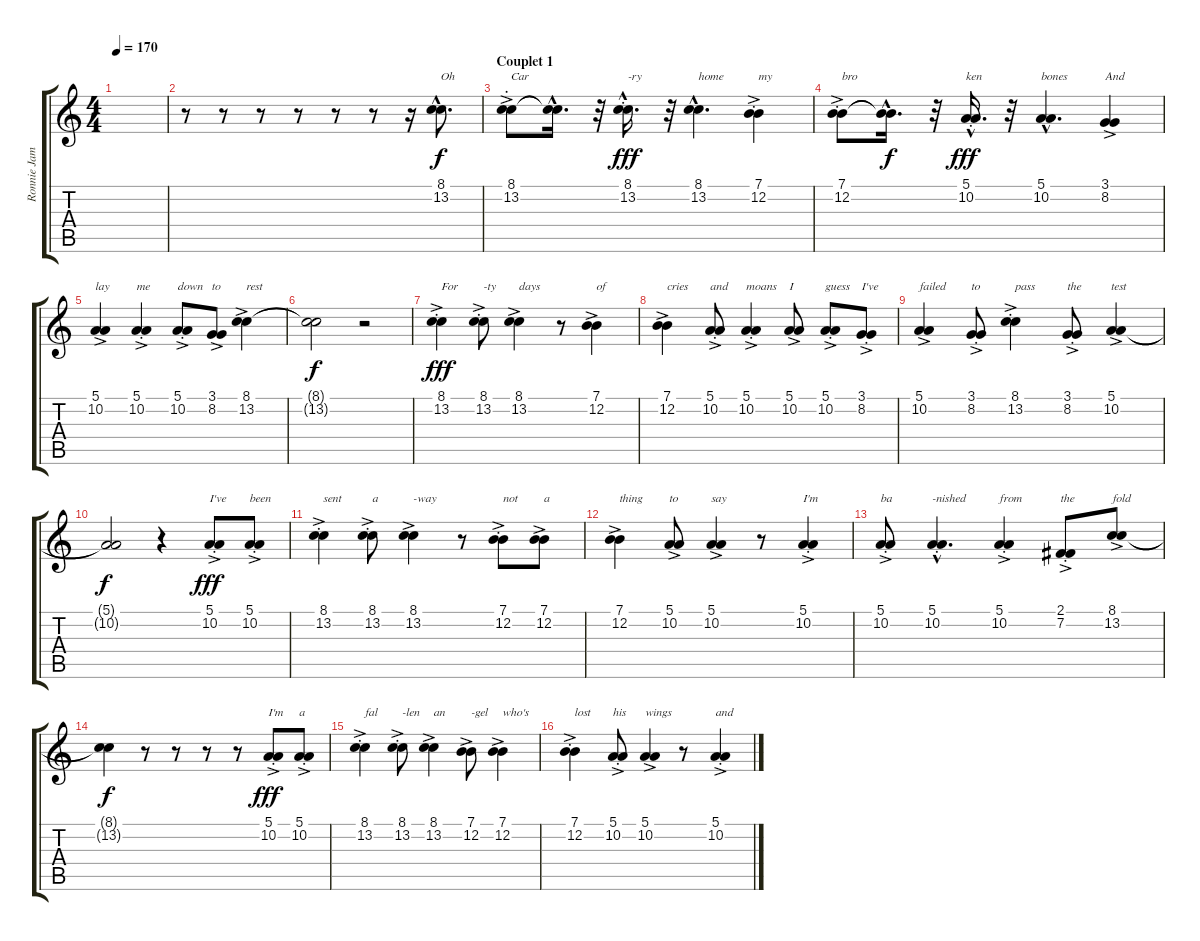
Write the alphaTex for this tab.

\track ("Ronnie James Dio" "Ronnie Jam") {instrument brasssection}
\staff {score tabs}
\tuning (E4 B3 G3 D3 A2 E2) {hide}
\ts (4 4)
\tempo 170
\clef g2
\ks c
|
r.8 r.8 r.8 r.8 r.8 r.8 r.16 (8.1{hac} 13.2{hac}).8{d txt "Oh"} |
\section ("" "Couplet 1")
(8.1{ac} 13.2{ac st}).8{txt "Car"} (8.1{hac t} 13.2{hac t}).16{d dy f} r.32 (8.1{hac st} 13.2{hac}).16{d txt "-ry" dy fff} r.32 (8.1{hac} 13.2{hac}).4{d txt "home"} (7.1{ac st} 12.2{ac}).4{txt "my"} |
(7.1{ac st} 12.2{ac st}).8{txt "bro"} (7.1{hac t} 12.2{hac t}).16{d dy f} r.32 (5.1{hac st} 10.2{hac}).16{d txt "ken" dy fff} r.32 (5.1{hac} 10.2{hac}).4{d txt "bones"} (3.1{ac} 8.2{ac}).4{txt "And"} |
(5.1{ac} 10.2{ac}).4{txt "lay"} (5.1{ac st} 10.2{ac st}).4{txt "me"} (5.1{ac st} 10.2{ac}).8{txt "down"} (3.1{ac} 8.2{ac}).8{txt "to"} (8.1{ac} 13.2{ac}).4{txt "rest"} |
(8.1{t} 13.2{t}).2{dy f} r.2 |
(8.1{ac st} 13.2{ac}).4{txt "For" dy fff} (8.1{ac st} 13.2{ac}).8{txt "-ty"} (8.1{ac} 13.2).4{txt "days"} r.8 (7.1{ac} 12.2{ac}).4{txt "of"} |
(7.1{ac} 12.2{ac}).4{txt "cries"} (5.1{ac st} 10.2{ac}).8{txt "and"} (5.1{ac st} 10.2{ac}).4{txt "moans"} (5.1{ac} 10.2{ac}).8{txt "I"} (5.1{st} 10.2{ac}).8{txt "guess"} (3.1{ac st} 8.2{ac}).8{txt "I've"} |
(5.1{ac} 10.2{ac}).4{txt "failed"} (3.1{st} 8.2{ac}).8{txt "to"} (8.1{ac st} 13.2{ac}).4{txt "pass"} (3.1{ac st} 8.2{ac}).8{txt "the"} (5.1{ac} 10.2{ac}).4{txt "test"} |
(5.1{t} 10.2{t}).2{dy f} r.4 (5.1{ac st} 10.2{ac}).8{txt "I've" dy fff} (5.1{ac st} 10.2{ac}).8{txt "been"} |
(8.1{ac st} 13.2{ac}).4{txt "sent"} (8.1{ac st} 13.2{ac}).8{txt "a"} (8.1{ac} 13.2{ac}).4{txt "-way"} r.8 (7.1{ac st} 12.2{ac}).8{txt "not"} (7.1{ac} 12.2{ac}).8{txt "a"} |
(7.1{ac} 12.2{ac}).4{txt "thing"} (5.1{ac} 10.2{ac}).8{txt "to"} (5.1{ac} 10.2{ac}).4{txt "say"} r.8 (5.1{ac st} 10.2{ac}).4{txt "I'm"} |
(5.1{ac st} 10.2{ac}).8{txt "ba"} (5.1{hac st} 10.2{hac}).4{d txt "-nished"} (5.1{ac st} 10.2{ac}).4{txt "from"} (2.1{ac st} 7.2{ac}).8{txt "the"} (8.1{ac} 13.2{ac}).8{txt "fold"} |
(8.1{t} 13.2{t}).4{dy f} r.8 r.8 r.8 r.8 (5.1{ac st} 10.2{ac}).8{txt "I'm" dy fff} (5.1{ac st} 10.2{ac}).8{txt "a"} |
(8.1{ac st} 13.2{ac}).4{txt "fal"} (8.1{ac st} 13.2{ac}).8{txt "-len"} (8.1{ac} 13.2{ac}).4{txt "an"} (7.1{ac} 12.2{ac}).8{txt "-gel"} (7.1{ac} 12.2{ac}).4{txt "who's"} |
(7.1{ac st} 12.2{ac}).4{txt "lost"} (5.1{ac st} 10.2{ac}).8{txt "his"} (5.1{ac} 10.2{ac}).4{txt "wings"} r.8 (5.1{ac st} 10.2{ac}).4{txt "and"}
